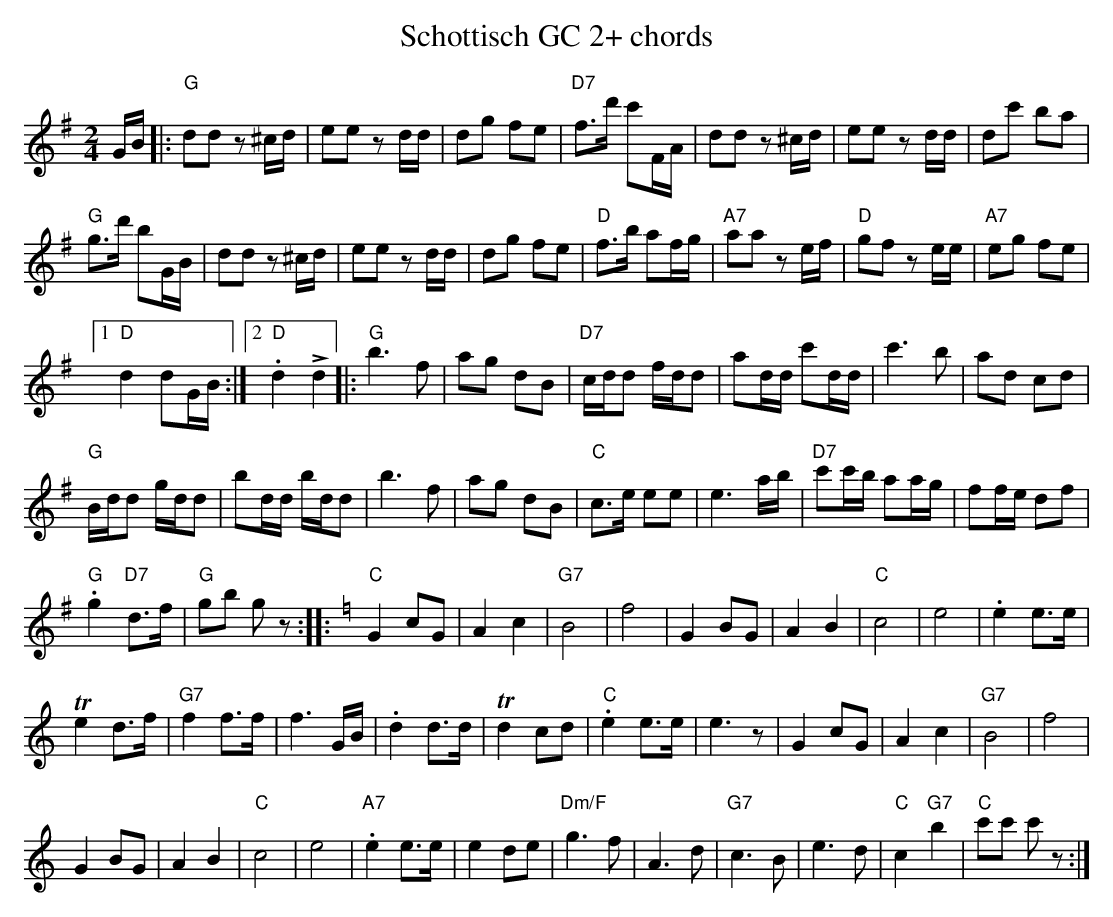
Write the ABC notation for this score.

X:1
T:Schottisch GC 2+ chords
M:2/4
L:1/8
K:Gmaj%%MIDI gchordon
G/2B/2 |: "G"dd z^c/2d/2 | ee zd/2d/2 | dg fe | "D7"f>d' c'F/2A/2 | dd z^c/2d/2 | ee zd/2d/2 | dc' ba |
"G"g>d' bG/2B/2 | dd z^c/2d/2 | ee zd/2d/2 | dg fe | "D"f>b af/2g/2 | "A7"aa ze/2f/2 | "D"gf ze/2e/2 | "A7"eg fe |1
"D"d2 dG/2B/2 :|2 "D".d2!>!d2 |: "G"b3f | ag dB | "D7"c/2d/2d f/2d/2d | ad/2d/2 c'd/2d/2 | c'3b | ad cd |
"G"B/2d/2d g/2d/2d | bd/2d/2 b/2d/2d | b3f | ag dB | "C"c>e ee | e3a/2b/2 | "D7"c'c'/2b/2 aa/2g/2 | ff/2e/2 df |
"G".g2 "D7"d>f | "G"gb gz :: [K:Cmaj] "C"G2cG | A2c2 | "G7"B4 | f4 | G2BG | A2B2 | "C"c4 | e4 | .e2 e>e |
Te2 d>f | "G7"f2 f>f | f3 G/2B/2 | .d2 d>d | Td2 cd | "C".e2 e>e | e3z | G2cG | A2c2 | "G7"B4 | f4 |
G2BG | A2B2 | "C"c4 | e4 |"A7".e2e>e | e2 de | "Dm/F"g3f | A3d | "G7"c3B | e3d | "C"c2"G7"b2 | "C"c'c' c'z :|
